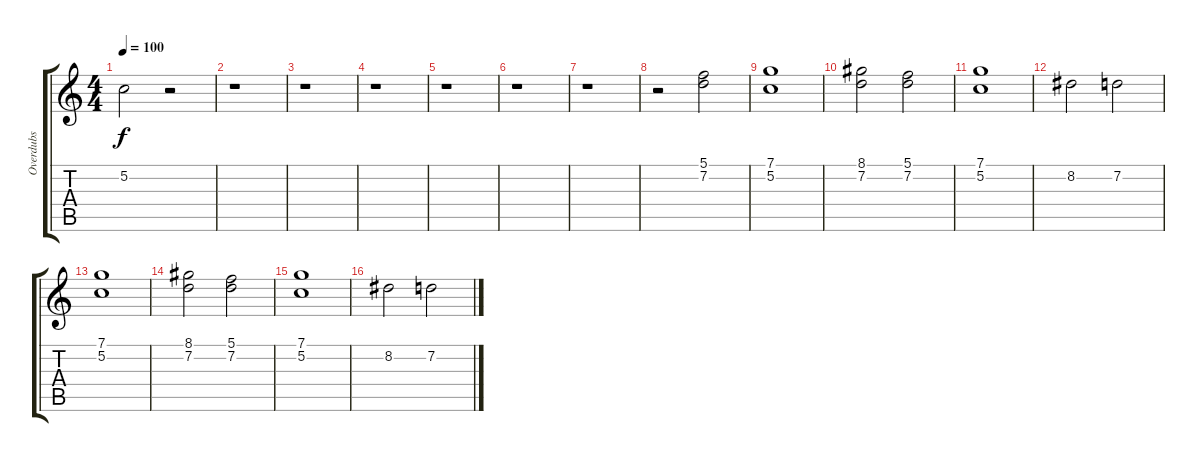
\track ("Overdubs" "Overdubs") {instrument distortionguitar}
\staff {score tabs}
\tuning (C4 G3 Eb3 Bb2 F2 C2) {hide}
\ts (4 4)
\tempo 100
\clef g2
\ks c
5.2.2{dy f} r.2 |
r.1 |
r.1 |
r.1 |
r.1 |
r.1 |
r.1 |
r.2 (5.1 7.2).2 |
(7.1 5.2).1 |
(8.1 7.2).2 (5.1 7.2).2 |
(7.1 5.2).1 |
8.2.2 7.2.2 |
(7.1 5.2).1 |
(8.1 7.2).2 (5.1 7.2).2 |
(7.1 5.2).1 |
8.2.2 7.2.2
